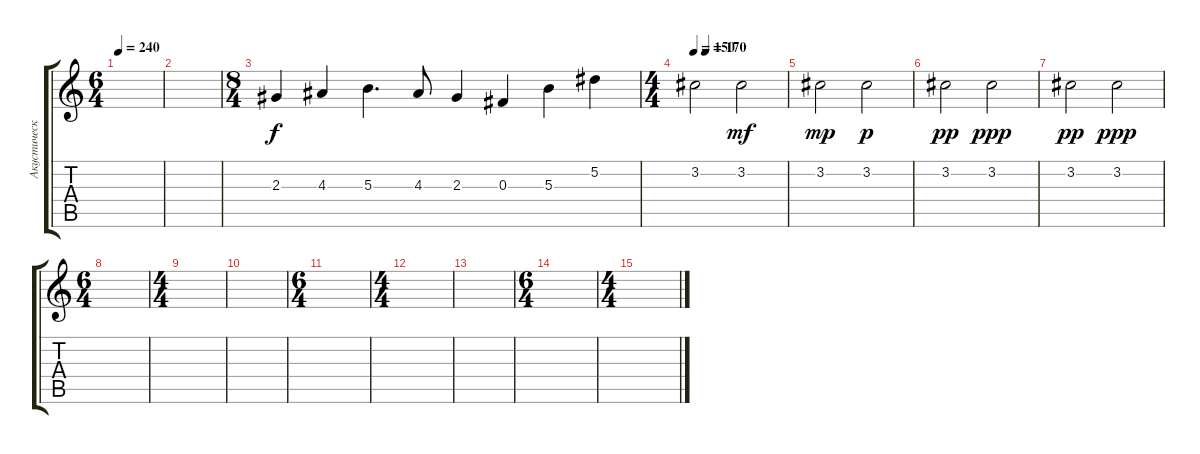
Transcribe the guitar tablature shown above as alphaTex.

\track ("Акустическая гитара" "Акустическ") {instrument acousticguitarsteel}
\staff {score tabs}
\tuning (Eb4 Bb3 Gb3 Db3 Ab2 Eb2) {hide}
\ts (6 4)
\tempo 240
\clef g2
\ks c
|
|
\ts (8 4)
2.3.4 4.3.4 5.3.4{d} 4.3.8 2.3.4 0.3.4 5.3.4 5.2.4 |
\ts (4 4)
\tempo 150
\tempo (170 0.125)
3.2.2 3.2.2{dy mf balance 13} |
3.2.2{dy mp balance 3} 3.2.2{dy p balance 13} |
3.2.2{dy pp balance 3} 3.2.2{dy ppp balance 13} |
3.2.2{dy pp balance 3} 3.2.2{dy ppp balance 13} |
\ts (6 4)
|
\ts (4 4)
|
|
\ts (6 4)
|
\ts (4 4)
|
|
\ts (6 4)
|
\ts (4 4)
